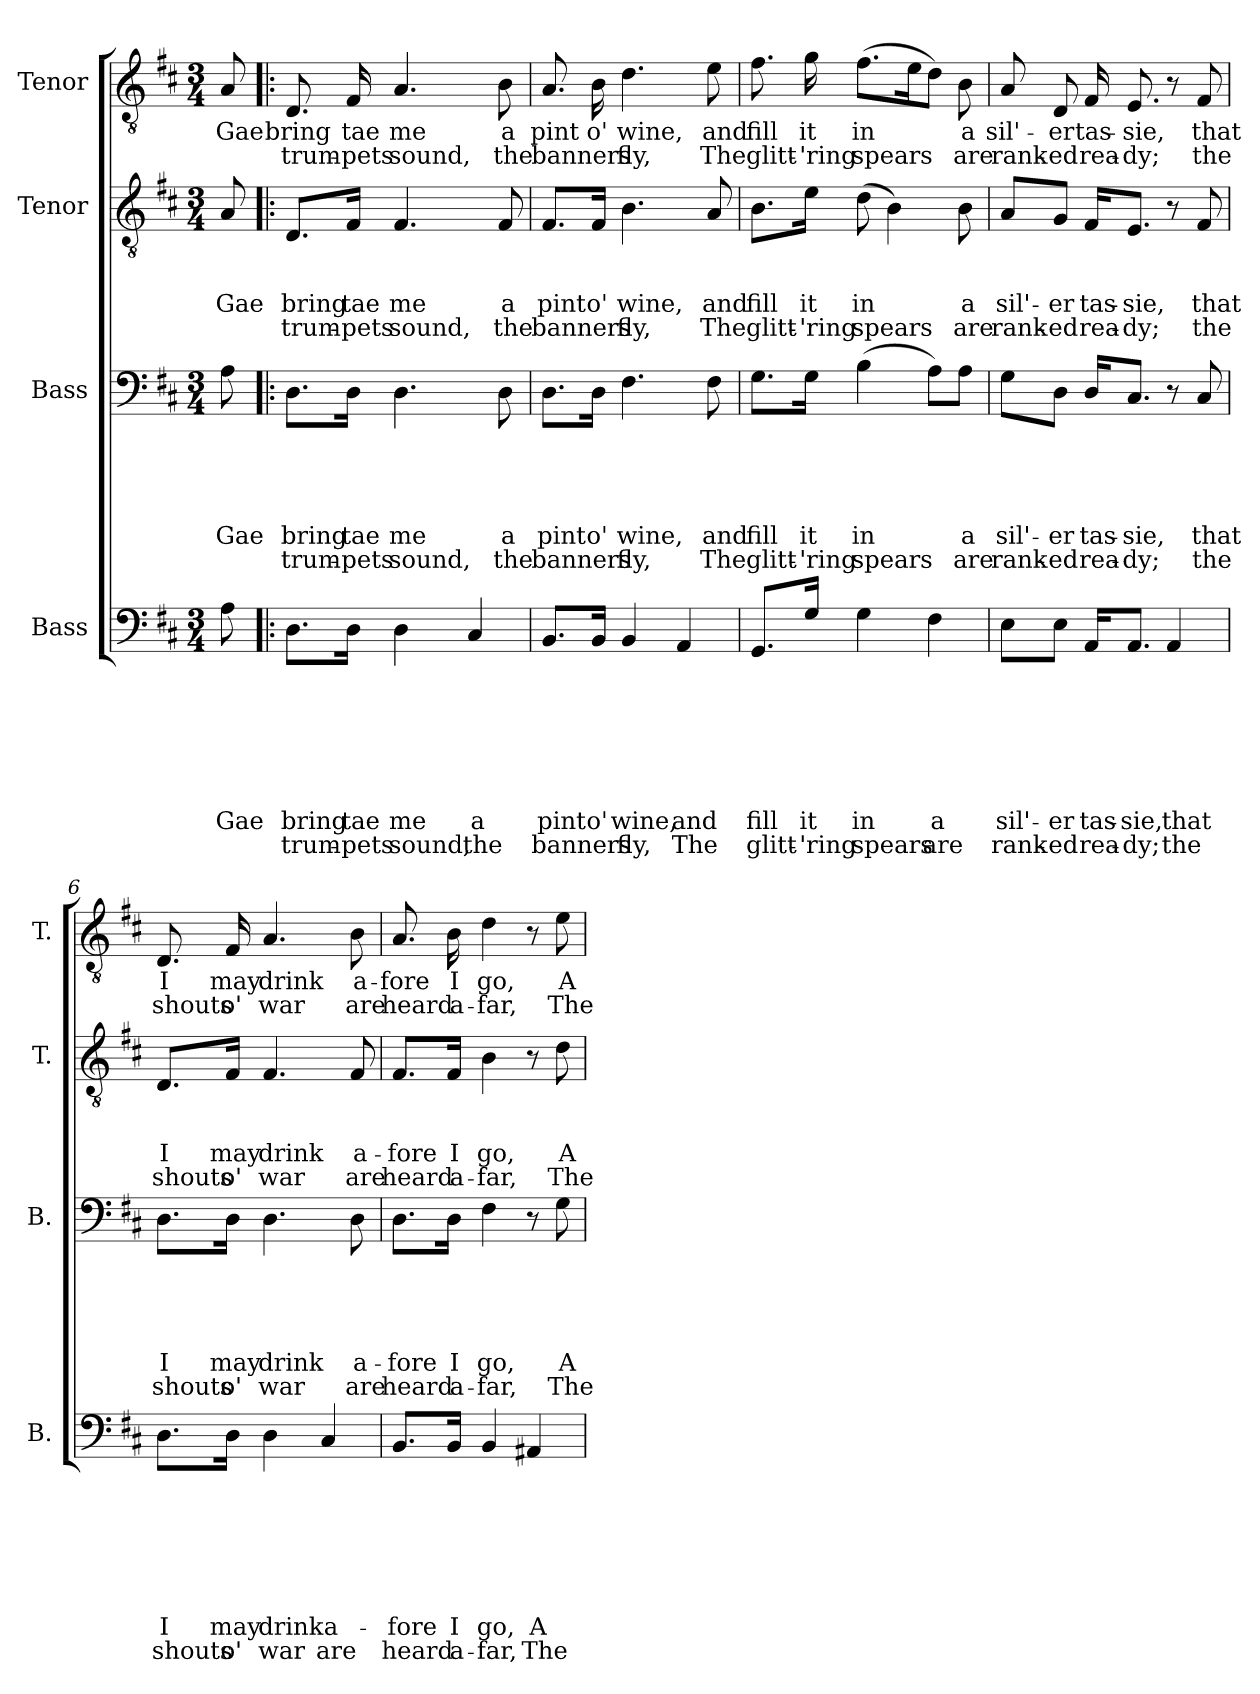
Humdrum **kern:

**kern	**text	**text	**text	**text	**text	**text	**text	**text	**kern	**text	**text	**text	**text	**text	**text	**kern	**text	**text	**text	**text	**kern	**text	**text
*part4	*part4	*part4	*part4	*part4	*part4	*part4	*part4	*part4	*part3	*part3	*part3	*part3	*part3	*part3	*part3	*part2	*part2	*part2	*part2	*part2	*part1	*part1	*part1
*staff4	*staff4	*staff4	*staff4	*staff4	*staff4	*staff4	*staff4	*staff4	*staff3	*staff3	*staff3	*staff3	*staff3	*staff3	*staff3	*staff2	*staff2	*staff2	*staff2	*staff2	*staff1	*staff1	*staff1
*I"Bass	*	*	*	*	*	*	*	*	*I"Bass	*	*	*	*	*	*	*I"Tenor	*	*	*	*	*I"Tenor	*	*
*I'B.	*	*	*	*	*	*	*	*	*I'B.	*	*	*	*	*	*	*I'T.	*	*	*	*	*I'T.	*	*
*clefF4	*	*	*	*	*	*	*	*	*clefF4	*	*	*	*	*	*	*clefGv2	*	*	*	*	*clefGv2	*	*
*k[f#c#]	*	*	*	*	*	*	*	*	*k[f#c#]	*	*	*	*	*	*	*k[f#c#]	*	*	*	*	*k[f#c#]	*	*
*D:	*	*	*	*	*	*	*	*	*D:	*	*	*	*	*	*	*D:	*	*	*	*	*D:	*	*
*M3/4	*	*	*	*	*	*	*	*	*M3/4	*	*	*	*	*	*	*M3/4	*	*	*	*	*M3/4	*	*
=1	=1	=1	=1	=1	=1	=1	=1	=1	=1	=1	=1	=1	=1	=1	=1	=1	=1	=1	=1	=1	=1	=1	=1
!	!	!	!	!	!	!	!LO:LY:b	!	!	!	!	!	!	!LO:LY:b	!	!	!	!	!LO:LY:b	!	!	!LO:LY:b	!
8A\	.	.	.	.	.	.	Gae	.	8A\	.	.	.	.	Gae	.	8A/	.	.	Gae	.	8A/	Gae	.
=2!|:	=2!|:	=2!|:	=2!|:	=2!|:	=2!|:	=2!|:	=2!|:	=2!|:	=2!|:	=2!|:	=2!|:	=2!|:	=2!|:	=2!|:	=2!|:	=2!|:	=2!|:	=2!|:	=2!|:	=2!|:	=2!|:	=2!|:	=2!|:
!	!	!	!	!	!	!	!LO:LY:b	!LO:LY:b	!	!	!	!	!	!LO:LY:b	!LO:LY:b	!	!	!	!LO:LY:b	!LO:LY:b	!	!LO:LY:b	!LO:LY:b
8.D\L	.	.	.	.	.	.	bring	trum-	8.D\L	.	.	.	.	bring	trum-	8.D/L	.	.	bring	trum-	8.D/	bring	trum-
!	!	!	!	!	!	!	!LO:LY:b	!LO:LY:b	!	!	!	!	!	!LO:LY:b	!LO:LY:b	!	!	!	!LO:LY:b	!LO:LY:b	!	!LO:LY:b	!LO:LY:b
16D\Jk	.	.	.	.	.	.	tae	-pets	16D\Jk	.	.	.	.	tae	-pets	16F#/Jk	.	.	tae	-pets	16F#/	tae	-pets
!	!	!	!	!	!	!	!LO:LY:b	!LO:LY:b	!	!	!	!	!	!LO:LY:b	!LO:LY:b	!	!	!	!LO:LY:b	!LO:LY:b	!	!LO:LY:b	!LO:LY:b
4D\	.	.	.	.	.	.	me	sound,	4.D\	.	.	.	.	me	sound,	4.F#/	.	.	me	sound,	4.A/	me	sound,
!	!	!	!	!	!	!	!LO:LY:b	!LO:LY:b	!	!	!	!	!	!	!	!	!	!	!	!	!	!	!
4C#/	.	.	.	.	.	.	a	the	.	.	.	.	.	.	.	.	.	.	.	.	.	.	.
!	!	!	!	!	!	!	!	!	!	!	!	!	!	!LO:LY:b	!LO:LY:b	!	!	!	!LO:LY:b	!LO:LY:b	!	!LO:LY:b	!LO:LY:b
.	.	.	.	.	.	.	.	.	8D\	.	.	.	.	a	the	8F#/	.	.	a	the	8B\	a	the
=3	=3	=3	=3	=3	=3	=3	=3	=3	=3	=3	=3	=3	=3	=3	=3	=3	=3	=3	=3	=3	=3	=3	=3
!	!	!	!	!	!	!	!LO:LY:b	!LO:LY:b	!	!	!	!	!	!LO:LY:b	!LO:LY:b	!	!	!	!LO:LY:b	!LO:LY:b	!	!LO:LY:b	!LO:LY:b
8.BB/L	.	.	.	.	.	.	pint	banners	8.D\L	.	.	.	.	pint	banners	8.F#/L	.	.	pint	banners	8.A/	pint	banners
!	!	!	!	!	!	!	!LO:LY:b	!	!	!	!	!	!	!LO:LY:b	!	!	!	!	!LO:LY:b	!	!	!LO:LY:b	!
16BB/Jk	.	.	.	.	.	.	o'	.	16D\Jk	.	.	.	.	o'	.	16F#/Jk	.	.	o'	.	16B\	o'	.
!	!	!	!	!	!	!	!LO:LY:b	!LO:LY:b	!	!	!	!	!	!LO:LY:b	!LO:LY:b	!	!	!	!LO:LY:b	!LO:LY:b	!	!LO:LY:b	!LO:LY:b
4BB/	.	.	.	.	.	.	wine,	fly,	4.F#\	.	.	.	.	wine,	fly,	4.B\	.	.	wine,	fly,	4.d\	wine,	fly,
!	!	!	!	!	!	!	!LO:LY:b	!LO:LY:b	!	!	!	!	!	!	!	!	!	!	!	!	!	!	!
4AA/	.	.	.	.	.	.	and	The	.	.	.	.	.	.	.	.	.	.	.	.	.	.	.
!	!	!	!	!	!	!	!	!	!	!	!	!	!	!LO:LY:b	!LO:LY:b	!	!	!	!LO:LY:b	!LO:LY:b	!	!LO:LY:b	!LO:LY:b
.	.	.	.	.	.	.	.	.	8F#\	.	.	.	.	and	The	8A/	.	.	and	The	8e\	and	The
=4	=4	=4	=4	=4	=4	=4	=4	=4	=4	=4	=4	=4	=4	=4	=4	=4	=4	=4	=4	=4	=4	=4	=4
!	!	!	!	!	!	!	!LO:LY:b	!LO:LY:b	!	!	!	!	!	!LO:LY:b	!LO:LY:b	!	!	!	!LO:LY:b	!LO:LY:b	!	!LO:LY:b	!LO:LY:b
8.GG/L	.	.	.	.	.	.	fill	glitt-	8.G\L	.	.	.	.	fill	glitt-	8.B\L	.	.	fill	glitt-	8.f#\	fill	glitt-
!	!	!	!	!	!	!	!LO:LY:b	!LO:LY:b	!	!	!	!	!	!LO:LY:b	!LO:LY:b	!	!	!	!LO:LY:b	!LO:LY:b	!	!LO:LY:b	!LO:LY:b
16G/Jk	.	.	.	.	.	.	it	-'ring	16G\Jk	.	.	.	.	it	-'ring	16e\Jk	.	.	it	-'ring	16g\	it	-'ring
!	!	!	!	!	!	!	!LO:LY:b	!LO:LY:b	!	!	!	!	!	!LO:LY:b	!LO:LY:b	!	!	!	!LO:LY:b	!LO:LY:b	!	!LO:LY:b	!LO:LY:b
4G\	.	.	.	.	.	.	in	spears	(>4B\	.	.	.	.	in	spears	(>8d\	.	.	in	spears	(>8.f#\L	in	spears
.	.	.	.	.	.	.	.	.	.	.	.	.	.	.	.	4B\)	.	.	.	.	.	.	.
.	.	.	.	.	.	.	.	.	.	.	.	.	.	.	.	.	.	.	.	.	16e\k	.	.
!	!	!	!	!	!	!	!LO:LY:b	!LO:LY:b	!	!	!	!	!	!	!	!	!	!	!	!	!	!	!
4F#\	.	.	.	.	.	.	a	are	8A\L)	.	.	.	.	.	.	.	.	.	.	.	8d\J)	.	.
!	!	!	!	!	!	!	!	!	!	!	!	!	!	!LO:LY:b	!LO:LY:b	!	!	!	!LO:LY:b	!LO:LY:b	!	!LO:LY:b	!LO:LY:b
.	.	.	.	.	.	.	.	.	8A\J	.	.	.	.	a	are	8B\	.	.	a	are	8B\	a	are
=5	=5	=5	=5	=5	=5	=5	=5	=5	=5	=5	=5	=5	=5	=5	=5	=5	=5	=5	=5	=5	=5	=5	=5
!	!	!	!	!	!	!	!LO:LY:b	!LO:LY:b	!	!	!	!	!	!LO:LY:b	!LO:LY:b	!	!	!	!LO:LY:b	!LO:LY:b	!	!LO:LY:b	!LO:LY:b
8E\L	.	.	.	.	.	.	sil'-	rank-	8G\L	.	.	.	.	sil'-	rank-	8A/L	.	.	sil'-	rank-	8A/	sil'-	rank-
!	!	!	!	!	!	!	!LO:LY:b	!LO:LY:b	!	!	!	!	!	!LO:LY:b	!LO:LY:b	!	!	!	!LO:LY:b	!LO:LY:b	!	!LO:LY:b	!LO:LY:b
8E\J	.	.	.	.	.	.	-er	-ed	8D\J	.	.	.	.	-er	-ed	8G/J	.	.	-er	-ed	8D/	-er	-ed
!	!	!	!	!	!	!	!LO:LY:b	!LO:LY:b	!	!	!	!	!	!LO:LY:b	!LO:LY:b	!	!	!	!LO:LY:b	!LO:LY:b	!	!LO:LY:b	!LO:LY:b
16AA/KL	.	.	.	.	.	.	tas-	rea-	16D/KL	.	.	.	.	tas-	rea-	16F#/KL	.	.	tas-	rea-	16F#/	tas-	rea-
!	!	!	!	!	!	!	!LO:LY:b	!LO:LY:b	!	!	!	!	!	!LO:LY:b	!LO:LY:b	!	!	!	!LO:LY:b	!LO:LY:b	!	!LO:LY:b	!LO:LY:b
8.AA/J	.	.	.	.	.	.	-sie,	-dy;	8.C#/J	.	.	.	.	-sie,	-dy;	8.E/J	.	.	-sie,	-dy;	8.E/	-sie,	-dy;
!	!	!	!	!	!	!	!LO:LY:b	!LO:LY:b	!	!	!	!	!	!	!	!	!	!	!	!	!	!	!
4AA/	.	.	.	.	.	.	that	the	8r	.	.	.	.	.	.	8r	.	.	.	.	8r	.	.
!	!	!	!	!	!	!	!	!	!	!	!	!	!	!LO:LY:b	!LO:LY:b	!	!	!	!LO:LY:b	!LO:LY:b	!	!LO:LY:b	!LO:LY:b
.	.	.	.	.	.	.	.	.	8C#/	.	.	.	.	that	the	8F#/	.	.	that	the	8F#/	that	the
!!LO:LB:g=z
=6	=6	=6	=6	=6	=6	=6	=6	=6	=6	=6	=6	=6	=6	=6	=6	=6	=6	=6	=6	=6	=6	=6	=6
!	!	!	!	!	!	!	!LO:LY:b	!LO:LY:b	!	!	!	!	!	!LO:LY:b	!LO:LY:b	!	!	!	!LO:LY:b	!LO:LY:b	!	!LO:LY:b	!LO:LY:b
8.D\L	.	.	.	.	.	.	I	shouts	8.D\L	.	.	.	.	I	shouts	8.D/L	.	.	I	shouts	8.D/	I	shouts
!	!	!	!	!	!	!	!LO:LY:b	!LO:LY:b	!	!	!	!	!	!LO:LY:b	!LO:LY:b	!	!	!	!LO:LY:b	!LO:LY:b	!	!LO:LY:b	!LO:LY:b
16D\Jk	.	.	.	.	.	.	may	o'	16D\Jk	.	.	.	.	may	o'	16F#/Jk	.	.	may	o'	16F#/	may	o'
!	!	!	!	!	!	!	!LO:LY:b	!LO:LY:b	!	!	!	!	!	!LO:LY:b	!LO:LY:b	!	!	!	!LO:LY:b	!LO:LY:b	!	!LO:LY:b	!LO:LY:b
4D\	.	.	.	.	.	.	drink	war	4.D\	.	.	.	.	drink	war	4.F#/	.	.	drink	war	4.A/	drink	war
!	!	!	!	!	!	!	!LO:LY:b	!LO:LY:b	!	!	!	!	!	!	!	!	!	!	!	!	!	!	!
4C#/	.	.	.	.	.	.	a-	are	.	.	.	.	.	.	.	.	.	.	.	.	.	.	.
!	!	!	!	!	!	!	!	!	!	!	!	!	!	!LO:LY:b	!LO:LY:b	!	!	!	!LO:LY:b	!LO:LY:b	!	!LO:LY:b	!LO:LY:b
.	.	.	.	.	.	.	.	.	8D\	.	.	.	.	a-	are	8F#/	.	.	a-	are	8B\	a-	are
=7	=7	=7	=7	=7	=7	=7	=7	=7	=7	=7	=7	=7	=7	=7	=7	=7	=7	=7	=7	=7	=7	=7	=7
!	!	!	!	!	!	!	!LO:LY:b	!LO:LY:b	!	!	!	!	!	!LO:LY:b	!LO:LY:b	!	!	!	!LO:LY:b	!LO:LY:b	!	!LO:LY:b	!LO:LY:b
8.BB/L	.	.	.	.	.	.	-fore	heard	8.D\L	.	.	.	.	-fore	heard	8.F#/L	.	.	-fore	heard	8.A/	-fore	heard
!	!	!	!	!	!	!	!LO:LY:b	!LO:LY:b	!	!	!	!	!	!LO:LY:b	!LO:LY:b	!	!	!	!LO:LY:b	!LO:LY:b	!	!LO:LY:b	!LO:LY:b
16BB/Jk	.	.	.	.	.	.	I	a-	16D\Jk	.	.	.	.	I	a-	16F#/Jk	.	.	I	a-	16B\	I	a-
!	!	!	!	!	!	!	!LO:LY:b	!LO:LY:b	!	!	!	!	!	!LO:LY:b	!LO:LY:b	!	!	!	!LO:LY:b	!LO:LY:b	!	!LO:LY:b	!LO:LY:b
4BB/	.	.	.	.	.	.	go,	-far,	4F#\	.	.	.	.	go,	-far,	4B\	.	.	go,	-far,	4d\	go,	-far,
!	!	!	!	!	!	!	!LO:LY:b	!LO:LY:b	!	!	!	!	!	!	!	!	!	!	!	!	!	!	!
4AA#X/	.	.	.	.	.	.	A	The	8r	.	.	.	.	.	.	8r	.	.	.	.	8r	.	.
!	!	!	!	!	!	!	!	!	!	!	!	!	!	!LO:LY:b	!LO:LY:b	!	!	!	!LO:LY:b	!LO:LY:b	!	!LO:LY:b	!LO:LY:b
.	.	.	.	.	.	.	.	.	8G\	.	.	.	.	A	The	8d\	.	.	A	The	8e\	A	The
=	=	=	=	=	=	=	=	=	=	=	=	=	=	=	=	=	=	=	=	=	=	=	=
*-	*-	*-	*-	*-	*-	*-	*-	*-	*-	*-	*-	*-	*-	*-	*-	*-	*-	*-	*-	*-	*-	*-	*-
